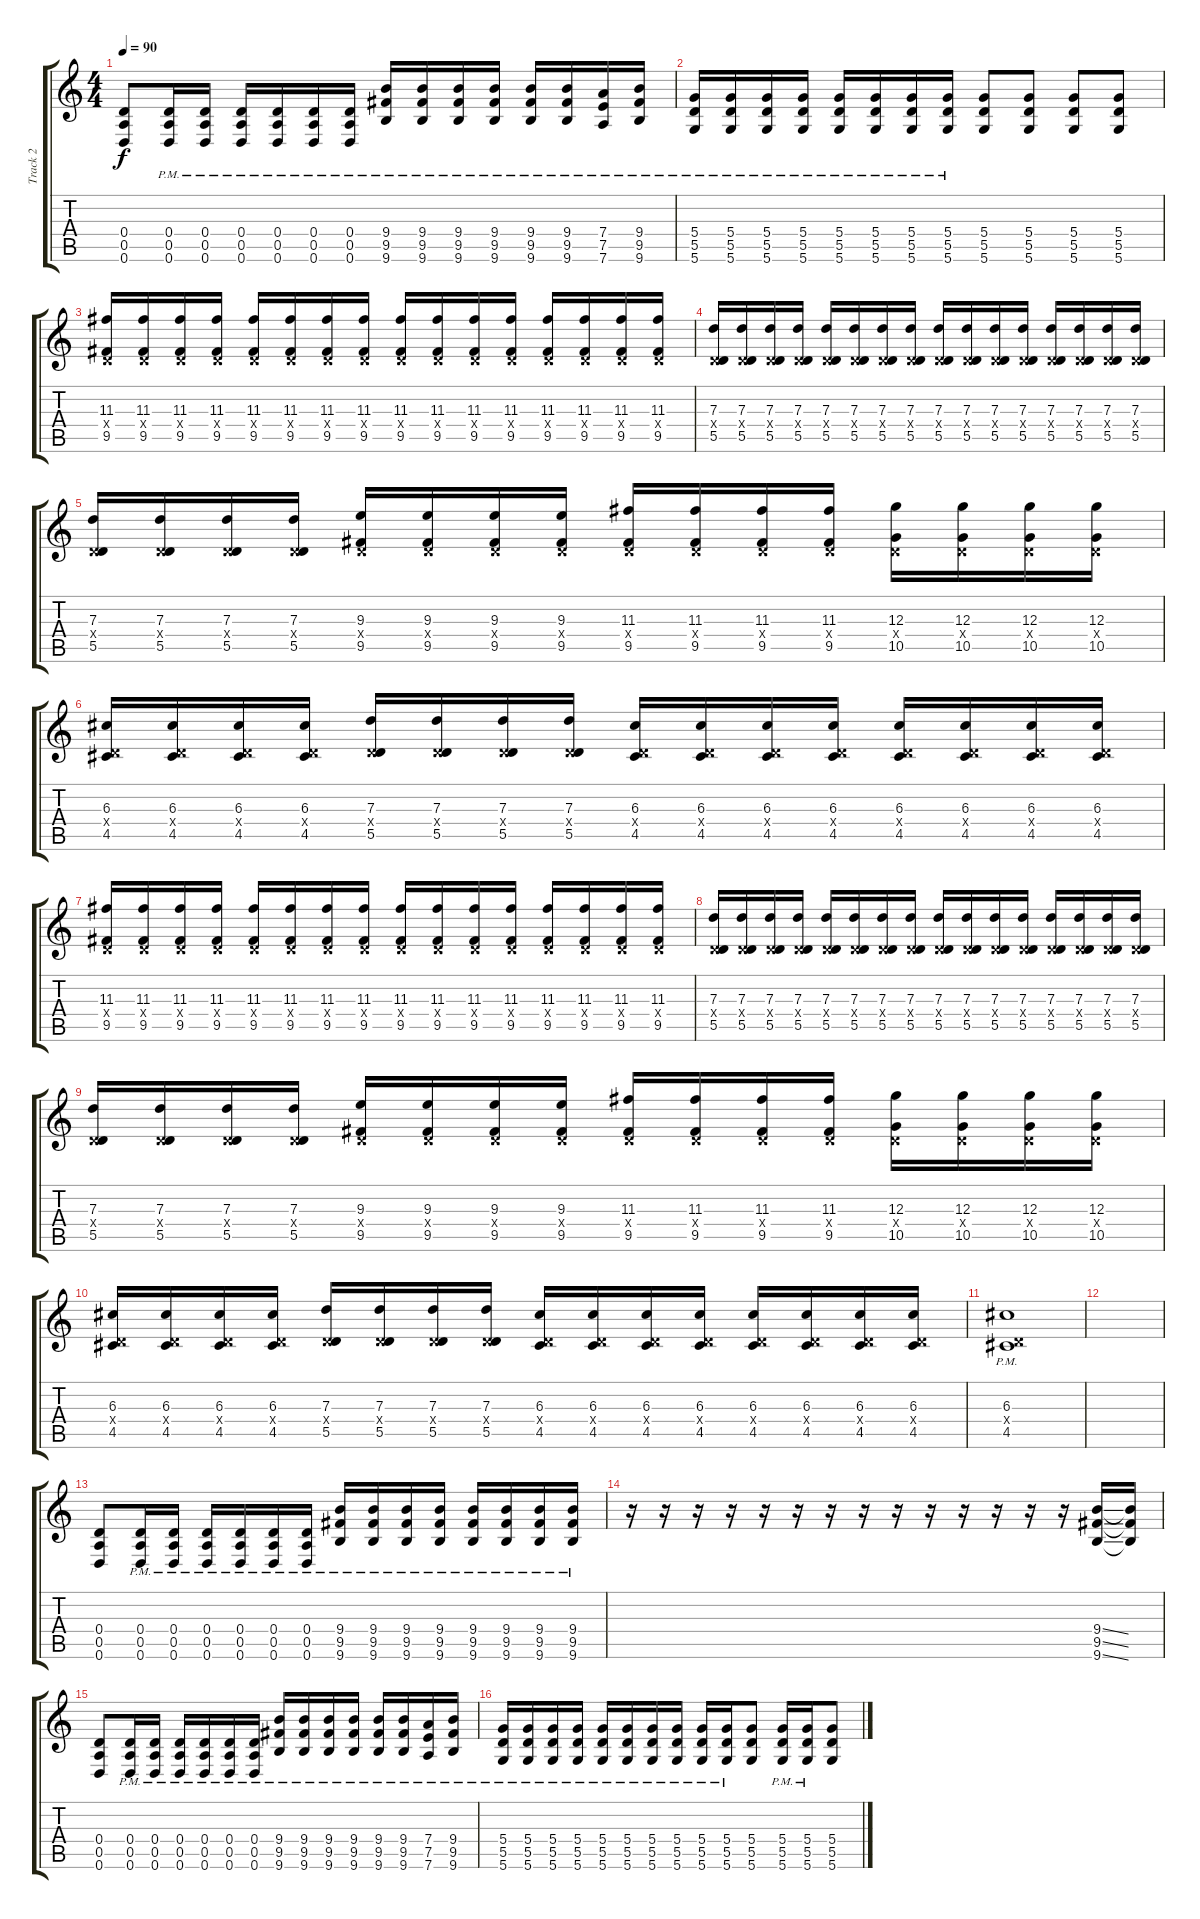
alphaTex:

\track ("Track 2" "Track 2") {instrument electricguitarclean}
\staff {score tabs}
\tuning (E4 B3 G3 D3 A2 D2) {hide}
\ts (4 4)
\tempo 90
\clef g2
\ks c
(0.4 0.5 0.6).8{dy f instrument electricguitarclean} (0.4{pm} 0.5{pm} 0.6{pm}).16 (0.4{pm} 0.5{pm} 0.6{pm}).16 (0.4{pm} 0.5{pm} 0.6{pm}).16 (0.4{pm} 0.5{pm} 0.6{pm}).16 (0.4{pm} 0.5{pm} 0.6{pm}).16 (0.4{pm} 0.5{pm} 0.6{pm}).16 (9.4{pm} 9.5{pm} 9.6{pm}).16 (9.4{pm} 9.5{pm} 9.6{pm}).16 (9.4{pm} 9.5{pm} 9.6{pm}).16 (9.4{pm} 9.5{pm} 9.6{pm}).16 (9.4{pm} 9.5{pm} 9.6{pm}).16 (9.4{pm} 9.5{pm} 9.6{pm}).16 (7.4{pm} 7.5{pm} 7.6{pm}).16 (9.4{pm} 9.5{pm} 9.6{pm}).16 |
(5.4{pm} 5.5{pm} 5.6{pm}).16 (5.4{pm} 5.5{pm} 5.6{pm}).16 (5.4{pm} 5.5{pm} 5.6{pm}).16 (5.4{pm} 5.5{pm} 5.6{pm}).16 (5.4{pm} 5.5{pm} 5.6{pm}).16 (5.4{pm} 5.5{pm} 5.6{pm}).16 (5.4{pm} 5.5{pm} 5.6{pm}).16 (5.4{pm} 5.5{pm} 5.6{pm}).16 (5.4 5.5 5.6).8 (5.4 5.5 5.6).8 (5.4 5.5 5.6).8 (5.4 5.5 5.6).8 |
(11.3 0.4{x} 9.5).16 (11.3 0.4{x} 9.5).16 (11.3 0.4{x} 9.5).16 (11.3 0.4{x} 9.5).16 (11.3 0.4{x} 9.5).16 (11.3 0.4{x} 9.5).16 (11.3 0.4{x} 9.5).16 (11.3 0.4{x} 9.5).16 (11.3 0.4{x} 9.5).16 (11.3 0.4{x} 9.5).16 (11.3 0.4{x} 9.5).16 (11.3 0.4{x} 9.5).16 (11.3 0.4{x} 9.5).16 (11.3 0.4{x} 9.5).16 (11.3 0.4{x} 9.5).16 (11.3 0.4{x} 9.5).16 |
(7.3 0.4{x} 5.5).16 (7.3 0.4{x} 5.5).16 (7.3 0.4{x} 5.5).16 (7.3 0.4{x} 5.5).16 (7.3 0.4{x} 5.5).16 (7.3 0.4{x} 5.5).16 (7.3 0.4{x} 5.5).16 (7.3 0.4{x} 5.5).16 (7.3 0.4{x} 5.5).16 (7.3 0.4{x} 5.5).16 (7.3 0.4{x} 5.5).16 (7.3 0.4{x} 5.5).16 (7.3 0.4{x} 5.5).16 (7.3 0.4{x} 5.5).16 (7.3 0.4{x} 5.5).16 (7.3 0.4{x} 5.5).16 |
(7.3 0.4{x} 5.5).16 (7.3 0.4{x} 5.5).16 (7.3 0.4{x} 5.5).16 (7.3 0.4{x} 5.5).16 (9.3 0.4{x} 9.5).16 (9.3 0.4{x} 9.5).16 (9.3 0.4{x} 9.5).16 (9.3 0.4{x} 9.5).16 (11.3 0.4{x} 9.5).16 (11.3 0.4{x} 9.5).16 (11.3 0.4{x} 9.5).16 (11.3 0.4{x} 9.5).16 (12.3 0.4{x} 10.5).16 (12.3 0.4{x} 10.5).16 (12.3 0.4{x} 10.5).16 (12.3 0.4{x} 10.5).16 |
(6.3 0.4{x} 4.5).16 (6.3 0.4{x} 4.5).16 (6.3 0.4{x} 4.5).16 (6.3 0.4{x} 4.5).16 (7.3 0.4{x} 5.5).16 (7.3 0.4{x} 5.5).16 (7.3 0.4{x} 5.5).16 (7.3 0.4{x} 5.5).16 (6.3 0.4{x} 4.5).16 (6.3 0.4{x} 4.5).16 (6.3 0.4{x} 4.5).16 (6.3 0.4{x} 4.5).16 (6.3 0.4{x} 4.5).16 (6.3 0.4{x} 4.5).16 (6.3 0.4{x} 4.5).16 (6.3 0.4{x} 4.5).16 |
(11.3 0.4{x} 9.5).16 (11.3 0.4{x} 9.5).16 (11.3 0.4{x} 9.5).16 (11.3 0.4{x} 9.5).16 (11.3 0.4{x} 9.5).16 (11.3 0.4{x} 9.5).16 (11.3 0.4{x} 9.5).16 (11.3 0.4{x} 9.5).16 (11.3 0.4{x} 9.5).16 (11.3 0.4{x} 9.5).16 (11.3 0.4{x} 9.5).16 (11.3 0.4{x} 9.5).16 (11.3 0.4{x} 9.5).16 (11.3 0.4{x} 9.5).16 (11.3 0.4{x} 9.5).16 (11.3 0.4{x} 9.5).16 |
(7.3 0.4{x} 5.5).16 (7.3 0.4{x} 5.5).16 (7.3 0.4{x} 5.5).16 (7.3 0.4{x} 5.5).16 (7.3 0.4{x} 5.5).16 (7.3 0.4{x} 5.5).16 (7.3 0.4{x} 5.5).16 (7.3 0.4{x} 5.5).16 (7.3 0.4{x} 5.5).16 (7.3 0.4{x} 5.5).16 (7.3 0.4{x} 5.5).16 (7.3 0.4{x} 5.5).16 (7.3 0.4{x} 5.5).16 (7.3 0.4{x} 5.5).16 (7.3 0.4{x} 5.5).16 (7.3 0.4{x} 5.5).16 |
(7.3 0.4{x} 5.5).16 (7.3 0.4{x} 5.5).16 (7.3 0.4{x} 5.5).16 (7.3 0.4{x} 5.5).16 (9.3 0.4{x} 9.5).16 (9.3 0.4{x} 9.5).16 (9.3 0.4{x} 9.5).16 (9.3 0.4{x} 9.5).16 (11.3 0.4{x} 9.5).16 (11.3 0.4{x} 9.5).16 (11.3 0.4{x} 9.5).16 (11.3 0.4{x} 9.5).16 (12.3 0.4{x} 10.5).16 (12.3 0.4{x} 10.5).16 (12.3 0.4{x} 10.5).16 (12.3 0.4{x} 10.5).16 |
(6.3 0.4{x} 4.5).16 (6.3 0.4{x} 4.5).16 (6.3 0.4{x} 4.5).16 (6.3 0.4{x} 4.5).16 (7.3 0.4{x} 5.5).16 (7.3 0.4{x} 5.5).16 (7.3 0.4{x} 5.5).16 (7.3 0.4{x} 5.5).16 (6.3 0.4{x} 4.5).16 (6.3 0.4{x} 4.5).16 (6.3 0.4{x} 4.5).16 (6.3 0.4{x} 4.5).16 (6.3 0.4{x} 4.5).16 (6.3 0.4{x} 4.5).16 (6.3 0.4{x} 4.5).16 (6.3 0.4{x} 4.5).16 |
(6.3{pm} 0.4{x} 4.5{pm}).1 |
|
(0.4 0.5 0.6).8{instrument electricguitarclean} (0.4{pm} 0.5{pm} 0.6{pm}).16 (0.4{pm} 0.5{pm} 0.6{pm}).16 (0.4{pm} 0.5{pm} 0.6{pm}).16 (0.4{pm} 0.5{pm} 0.6{pm}).16 (0.4{pm} 0.5{pm} 0.6{pm}).16 (0.4{pm} 0.5{pm} 0.6{pm}).16 (9.4{pm} 9.5{pm} 9.6{pm}).16 (9.4{pm} 9.5{pm} 9.6{pm}).16 (9.4{pm} 9.5{pm} 9.6{pm}).16 (9.4{pm} 9.5{pm} 9.6{pm}).16 (9.4{pm} 9.5{pm} 9.6{pm}).16 (9.4{pm} 9.5{pm} 9.6{pm}).16 (9.4{pm} 9.5{pm} 9.6{pm}).16 (9.4{pm} 9.5{pm} 9.6{pm}).16 |
r.16 r.16 r.16 r.16 r.16 r.16 r.16 r.16 r.16 r.16 r.16 r.16 r.16 r.16 (9.4{ss} 9.5{ss} 9.6{ss}).16 (9.4{t} 9.5{t} 9.6{t}).16 |
(0.4 0.5 0.6).8{volume 13 instrument electricguitarclean} (0.4{pm} 0.5{pm} 0.6{pm}).16 (0.4{pm} 0.5{pm} 0.6{pm}).16 (0.4{pm} 0.5{pm} 0.6{pm}).16 (0.4{pm} 0.5{pm} 0.6{pm}).16 (0.4{pm} 0.5{pm} 0.6{pm}).16 (0.4{pm} 0.5{pm} 0.6{pm}).16 (9.4{pm} 9.5{pm} 9.6{pm}).16 (9.4{pm} 9.5{pm} 9.6{pm}).16 (9.4{pm} 9.5{pm} 9.6{pm}).16 (9.4{pm} 9.5{pm} 9.6{pm}).16 (9.4{pm} 9.5{pm} 9.6{pm}).16 (9.4{pm} 9.5{pm} 9.6{pm}).16 (7.4{pm} 7.5{pm} 7.6{pm}).16 (9.4{pm} 9.5{pm} 9.6{pm}).16 |
(5.4{pm} 5.5{pm} 5.6{pm}).16 (5.4{pm} 5.5{pm} 5.6{pm}).16 (5.4{pm} 5.5{pm} 5.6{pm}).16 (5.4{pm} 5.5{pm} 5.6{pm}).16 (5.4{pm} 5.5{pm} 5.6{pm}).16 (5.4{pm} 5.5{pm} 5.6{pm}).16 (5.4{pm} 5.5{pm} 5.6{pm}).16 (5.4{pm} 5.5{pm} 5.6{pm}).16 (5.4{pm} 5.5{pm} 5.6{pm}).16 (5.4{pm} 5.5{pm} 5.6{pm}).16 (5.4 5.5 5.6).8 (5.4{pm} 5.5{pm} 5.6{pm}).16 (5.4{pm} 5.5{pm} 5.6{pm}).16 (5.4 5.5 5.6).8
